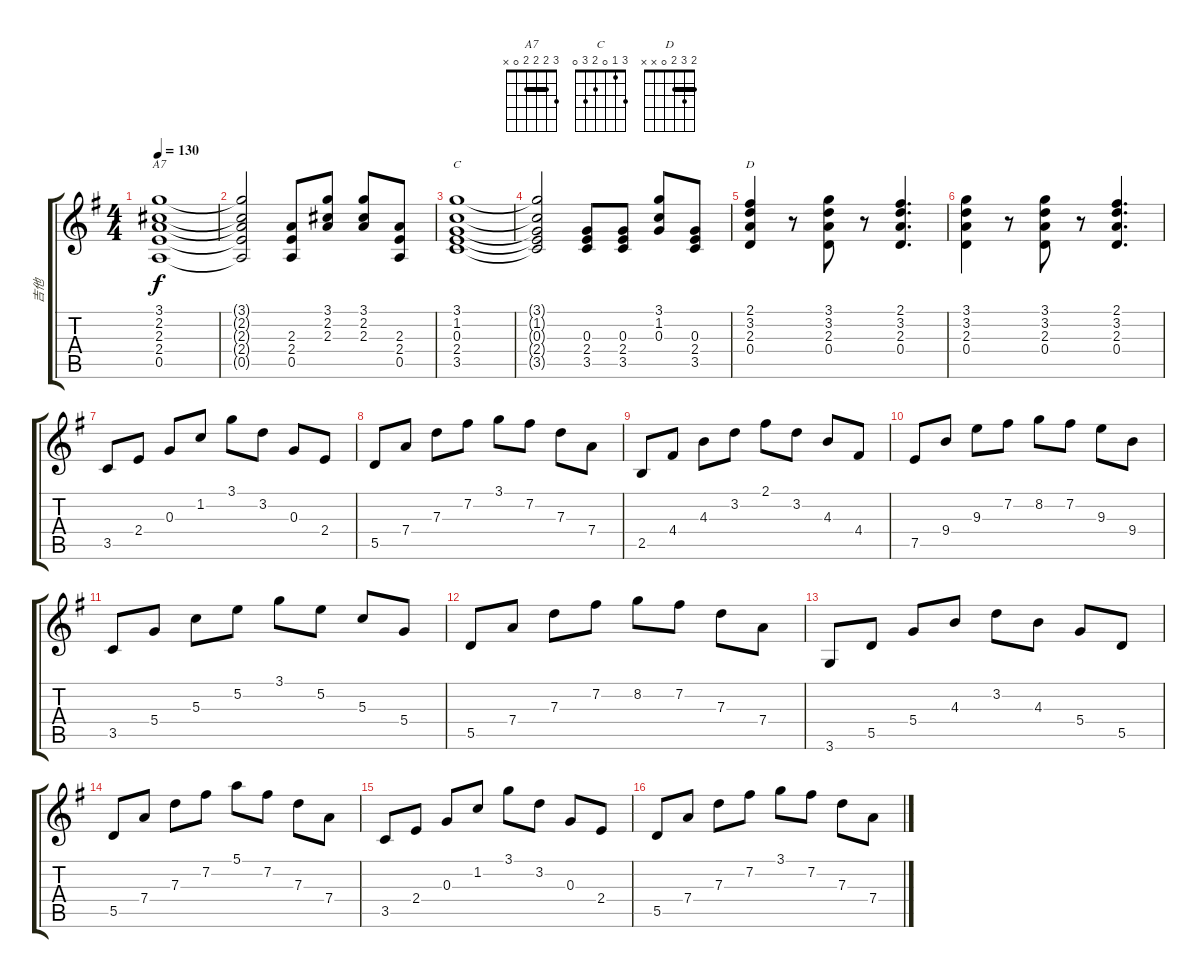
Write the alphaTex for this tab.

\track ("吉他" "吉他") {instrument acousticguitarsteel}
\staff {score tabs}
\tuning (E4 B3 G3 D3 A2 E2) {hide}
\chord ("A7" 3 2 2 2 0 x) {barre 2}
\chord ("C" 3 1 0 2 3 0)
\chord ("D" 2 3 2 0 x x) {barre 2}
\ts (4 4)
\tempo 130
\clef g2
\ks g
(3.1 2.2 2.3 2.4 0.5).1{ch "A7" dy f} |
(3.1{t} 2.2{t} 2.3{t} 2.4{t} 0.5{t}).2 (2.3 2.4 0.5).8 (3.1 2.2 2.3).8 (3.1 2.2 2.3).8 (2.3 2.4 0.5).8 |
(3.1 1.2 0.3 2.4 3.5).1{ch "C"} |
(3.1{t} 1.2{t} 0.3{t} 2.4{t} 3.5{t}).2 (0.3 2.4 3.5).8 (0.3 2.4 3.5).8 (3.1 1.2 0.3).8 (0.3 2.4 3.5).8 |
(2.1 3.2 2.3 0.4).4{ch "D"} r.8 (3.1 3.2 2.3 0.4).8 r.8 (2.1 3.2 2.3 0.4).4{d} |
(3.1 3.2 2.3 0.4).4 r.8 (3.1 3.2 2.3 0.4).8 r.8 (2.1 3.2 2.3 0.4).4{d} |
3.5.8 2.4.8 0.3.8 1.2.8 3.1.8 3.2.8 0.3.8 2.4.8 |
5.5.8 7.4.8 7.3.8 7.2.8 3.1.8 7.2.8 7.3.8 7.4.8 |
2.5.8 4.4.8 4.3.8 3.2.8 2.1.8 3.2.8 4.3.8 4.4.8 |
7.5.8 9.4.8 9.3.8 7.2.8 8.2.8 7.2.8 9.3.8 9.4.8 |
3.5.8 5.4.8 5.3.8 5.2.8 3.1.8 5.2.8 5.3.8 5.4.8 |
5.5.8 7.4.8 7.3.8 7.2.8 8.2.8 7.2.8 7.3.8 7.4.8 |
3.6.8 5.5.8 5.4.8 4.3.8 3.2.8 4.3.8 5.4.8 5.5.8 |
5.5.8 7.4.8 7.3.8 7.2.8 5.1.8 7.2.8 7.3.8 7.4.8 |
3.5.8 2.4.8 0.3.8 1.2.8 3.1.8 3.2.8 0.3.8 2.4.8 |
5.5.8 7.4.8 7.3.8 7.2.8 3.1.8 7.2.8 7.3.8 7.4.8
